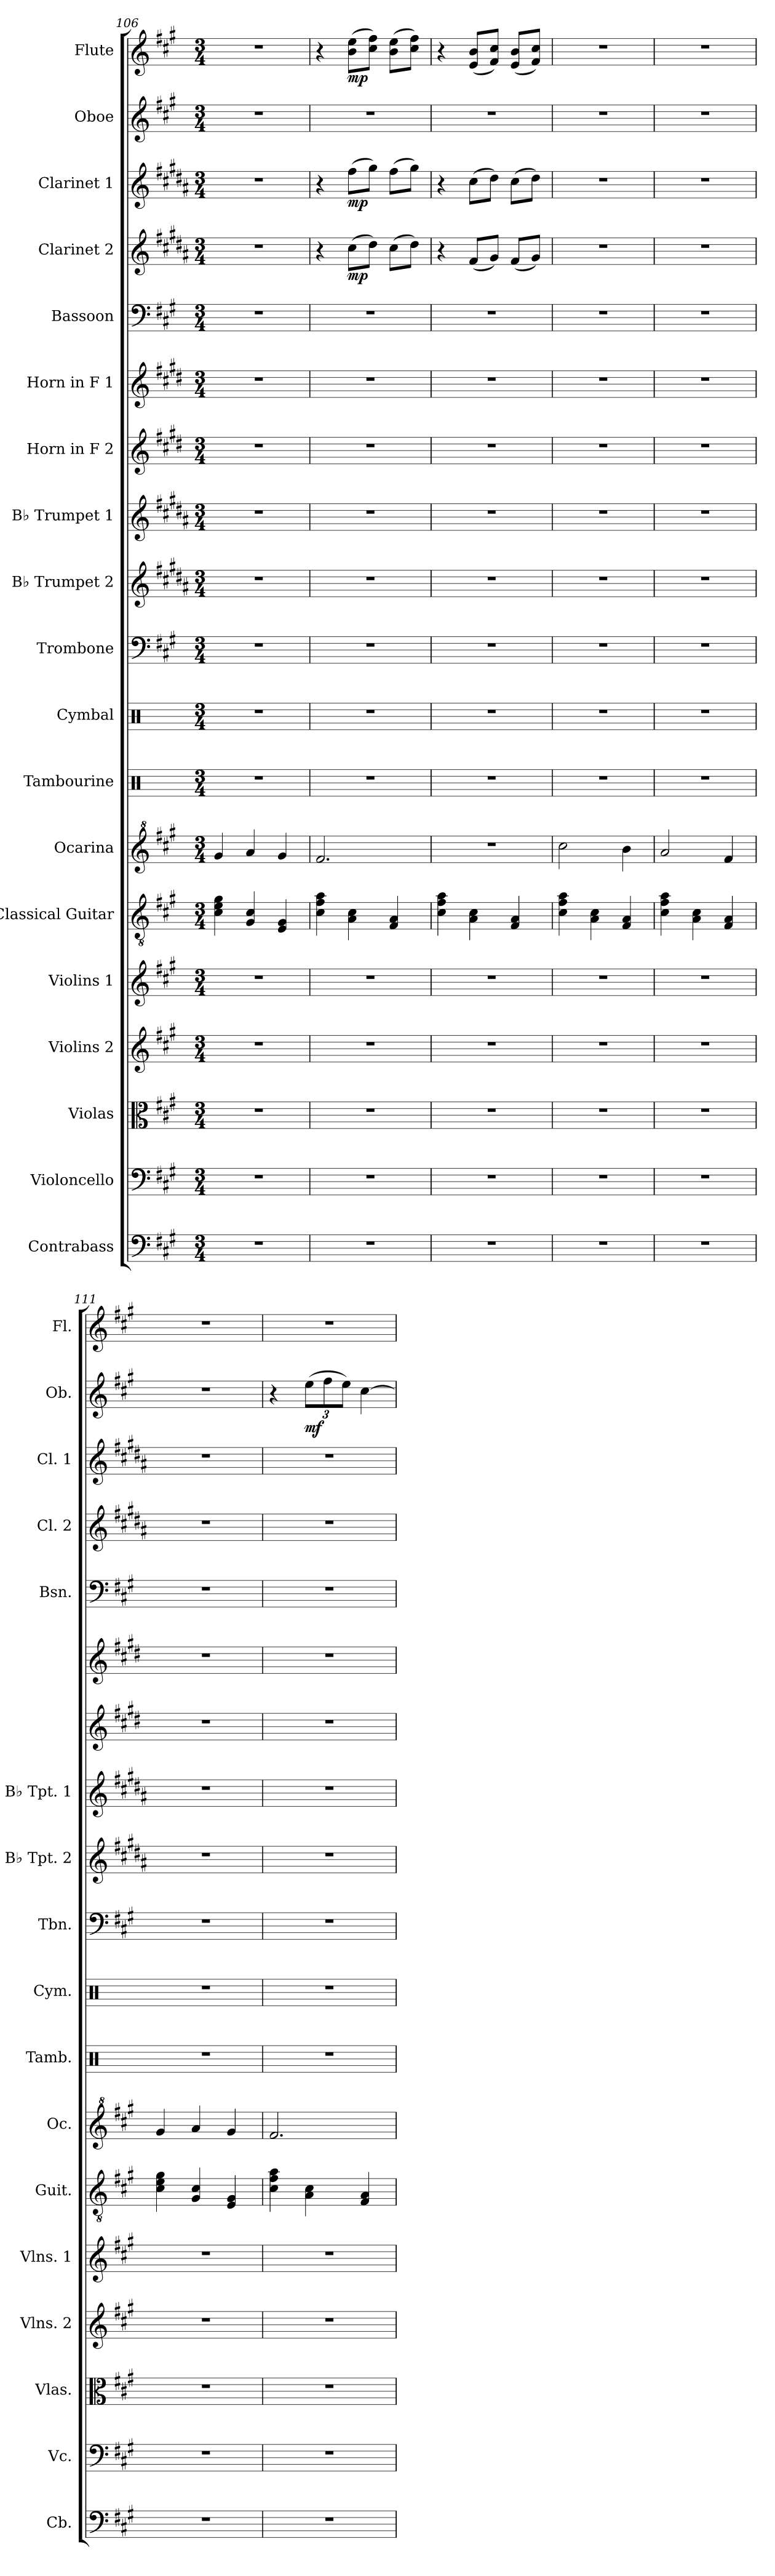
**kern	**kern	**kern	**kern	**kern	**kern	**kern	**kern	**kern	**kern	**kern	**kern	**kern	**kern	**kern	**kern	**dynam	**kern	**dynam	**kern	**dynam	**kern	**dynam
*part19	*part18	*part17	*part16	*part15	*part14	*part13	*part12	*part11	*part10	*part9	*part8	*part7	*part6	*part5	*part4	*part4	*part3	*part3	*part2	*part2	*part1	*part1
*staff19	*staff18	*staff17	*staff16	*staff15	*staff14	*staff13	*staff12	*staff11	*staff10	*staff9	*staff8	*staff7	*staff6	*staff5	*staff4	*staff4	*staff3	*staff3	*staff2	*staff2	*staff1	*staff1
*I"Contrabass	*I"Violoncello	*I"Violas	*I"Violins 2	*I"Violins 1	*I"Classical Guitar	*I"Ocarina	*I"Tambourine	*I"Cymbal	*I"Trombone	*I"B♭ Trumpet 2	*I"B♭ Trumpet 1	*I"Horn in F 2	*I"Horn in F 1	*I"Bassoon	*I"Clarinet 2	*	*I"Clarinet 1	*	*I"Oboe	*	*I"Flute	*
*I'Cb.	*I'Vc.	*I'Vlas.	*I'Vlns. 2	*I'Vlns. 1	*I'Guit.	*I'Oc.	*I'Tamb.	*I'Cym.	*I'Tbn.	*I'B♭ Tpt. 2	*I'B♭ Tpt. 1	*	*	*I'Bsn.	*I'Cl. 2	*	*I'Cl. 1	*	*I'Ob.	*	*I'Fl.	*
*clefF4	*clefF4	*clefC3	*clefG2	*clefG2	*clefGv2	*clefG^2	*clefX	*clefX	*clefF4	*clefG2	*clefG2	*clefG2	*clefG2	*clefF4	*clefG2	*	*clefG2	*	*clefG2	*	*clefG2	*
*ITrd7c12	*	*	*	*	*	*	*	*	*	*ITrd1c2	*ITrd1c2	*ITrd4c7	*ITrd4c7	*	*ITrd1c2	*	*ITrd1c2	*	*	*	*	*
*k[f#c#g#]	*k[f#c#g#]	*k[f#c#g#]	*k[f#c#g#]	*k[f#c#g#]	*k[f#c#g#]	*k[f#c#g#]	*k[]	*k[]	*k[f#c#g#]	*k[f#c#g#]	*k[f#c#g#]	*k[f#c#g#]	*k[f#c#g#]	*k[f#c#g#]	*k[f#c#g#]	*	*k[f#c#g#]	*	*k[f#c#g#]	*	*k[f#c#g#]	*
*M3/4	*M3/4	*M3/4	*M3/4	*M3/4	*M3/4	*M3/4	*M3/4	*M3/4	*M3/4	*M3/4	*M3/4	*M3/4	*M3/4	*M3/4	*M3/4	*	*M3/4	*	*M3/4	*	*M3/4	*
=106	=106	=106	=106	=106	=106	=106	=106	=106	=106	=106	=106	=106	=106	=106	=106	=106	=106	=106	=106	=106	=106	=106
2.r	2.r	2.r	2.r	2.r	4c#\ 4e\ 4g#\	4gg#/	2.r	2.r	2.r	2.r	2.r	2.r	2.r	2.r	2.r	.	2.r	.	2.r	.	2.r	.
.	.	.	.	.	4G#/ 4c#/	4aa/	.	.	.	.	.	.	.	.	.	.	.	.	.	.	.	.
.	.	.	.	.	4E/ 4G#/	4gg#/	.	.	.	.	.	.	.	.	.	.	.	.	.	.	.	.
=107	=107	=107	=107	=107	=107	=107	=107	=107	=107	=107	=107	=107	=107	=107	=107	=107	=107	=107	=107	=107	=107	=107
2.r	2.r	2.r	2.r	2.r	4c#\ 4f#\ 4a\	2.ff#/	2.r	2.r	2.r	2.r	2.r	2.r	2.r	2.r	4r	.	4r	.	2.r	.	4r	.
!	!	!	!	!	!	!	!	!	!	!	!	!	!	!	!	!LO:DY:b	!	!LO:DY:b	!	!	!	!LO:DY:b
.	.	.	.	.	4A\ 4c#\	.	.	.	.	.	.	.	.	.	(>8b\L	mp	(>8ee\L	mp	.	.	(>8b\ 8ee\L	mp
.	.	.	.	.	.	.	.	.	.	.	.	.	.	.	8cc#\J)	.	8ff#\J)	.	.	.	8cc#\ 8ff#\J)	.
.	.	.	.	.	4F#/ 4A/	.	.	.	.	.	.	.	.	.	(>8b\L	.	(>8ee\L	.	.	.	(>8b\ 8ee\L	.
.	.	.	.	.	.	.	.	.	.	.	.	.	.	.	8cc#\J)	.	8ff#\J)	.	.	.	8cc#\ 8ff#\J)	.
=108	=108	=108	=108	=108	=108	=108	=108	=108	=108	=108	=108	=108	=108	=108	=108	=108	=108	=108	=108	=108	=108	=108
2.r	2.r	2.r	2.r	2.r	4c#\ 4f#\ 4a\	2.r	2.r	2.r	2.r	2.r	2.r	2.r	2.r	2.r	4r	.	4r	.	2.r	.	4r	.
.	.	.	.	.	4A\ 4c#\	.	.	.	.	.	.	.	.	.	(<8e/L	.	(>8b\L	.	.	.	(<8e/ 8b/L	.
.	.	.	.	.	.	.	.	.	.	.	.	.	.	.	8f#/J)	.	8cc#\J)	.	.	.	8f#/ 8cc#/J)	.
.	.	.	.	.	4F#/ 4A/	.	.	.	.	.	.	.	.	.	(<8e/L	.	(>8b\L	.	.	.	(<8e/ 8b/L	.
.	.	.	.	.	.	.	.	.	.	.	.	.	.	.	8f#/J)	.	8cc#\J)	.	.	.	8f#/ 8cc#/J)	.
=109	=109	=109	=109	=109	=109	=109	=109	=109	=109	=109	=109	=109	=109	=109	=109	=109	=109	=109	=109	=109	=109	=109
2.r	2.r	2.r	2.r	2.r	4c#\ 4f#\ 4a\	2ccc#\	2.r	2.r	2.r	2.r	2.r	2.r	2.r	2.r	2.r	.	2.r	.	2.r	.	2.r	.
.	.	.	.	.	4A\ 4c#\	.	.	.	.	.	.	.	.	.	.	.	.	.	.	.	.	.
.	.	.	.	.	4F#/ 4A/	4bb\	.	.	.	.	.	.	.	.	.	.	.	.	.	.	.	.
=110	=110	=110	=110	=110	=110	=110	=110	=110	=110	=110	=110	=110	=110	=110	=110	=110	=110	=110	=110	=110	=110	=110
2.r	2.r	2.r	2.r	2.r	4c#\ 4f#\ 4a\	2aa/	2.r	2.r	2.r	2.r	2.r	2.r	2.r	2.r	2.r	.	2.r	.	2.r	.	2.r	.
.	.	.	.	.	4A\ 4c#\	.	.	.	.	.	.	.	.	.	.	.	.	.	.	.	.	.
.	.	.	.	.	4F#/ 4A/	4ff#/	.	.	.	.	.	.	.	.	.	.	.	.	.	.	.	.
=111	=111	=111	=111	=111	=111	=111	=111	=111	=111	=111	=111	=111	=111	=111	=111	=111	=111	=111	=111	=111	=111	=111
2.r	2.r	2.r	2.r	2.r	4c#\ 4e\ 4g#\	4gg#/	2.r	2.r	2.r	2.r	2.r	2.r	2.r	2.r	2.r	.	2.r	.	2.r	.	2.r	.
.	.	.	.	.	4G#/ 4c#/	4aa/	.	.	.	.	.	.	.	.	.	.	.	.	.	.	.	.
.	.	.	.	.	4E/ 4G#/	4gg#/	.	.	.	.	.	.	.	.	.	.	.	.	.	.	.	.
=112	=112	=112	=112	=112	=112	=112	=112	=112	=112	=112	=112	=112	=112	=112	=112	=112	=112	=112	=112	=112	=112	=112
2.r	2.r	2.r	2.r	2.r	4c#\ 4f#\ 4a\	2.ff#/	2.r	2.r	2.r	2.r	2.r	2.r	2.r	2.r	2.r	.	2.r	.	4r	.	2.r	.
*	*	*	*	*	*	*	*	*	*	*	*	*	*	*	*	*	*	*	*Xbrackettup	*	*	*
!	!	!	!	!	!	!	!	!	!	!	!	!	!	!	!	!	!	!	!	!LO:DY:b	!	!
.	.	.	.	.	4A\ 4c#\	.	.	.	.	.	.	.	.	.	.	.	.	.	(>12ee\L	mf	.	.
.	.	.	.	.	.	.	.	.	.	.	.	.	.	.	.	.	.	.	12ff#\	.	.	.
.	.	.	.	.	.	.	.	.	.	.	.	.	.	.	.	.	.	.	12ee\J)	.	.	.
.	.	.	.	.	4F#/ 4A/	.	.	.	.	.	.	.	.	.	.	.	.	.	[4cc#\	.	.	.
=	=	=	=	=	=	=	=	=	=	=	=	=	=	=	=	=	=	=	=	=	=	=
*-	*-	*-	*-	*-	*-	*-	*-	*-	*-	*-	*-	*-	*-	*-	*-	*-	*-	*-	*-	*-	*-	*-
